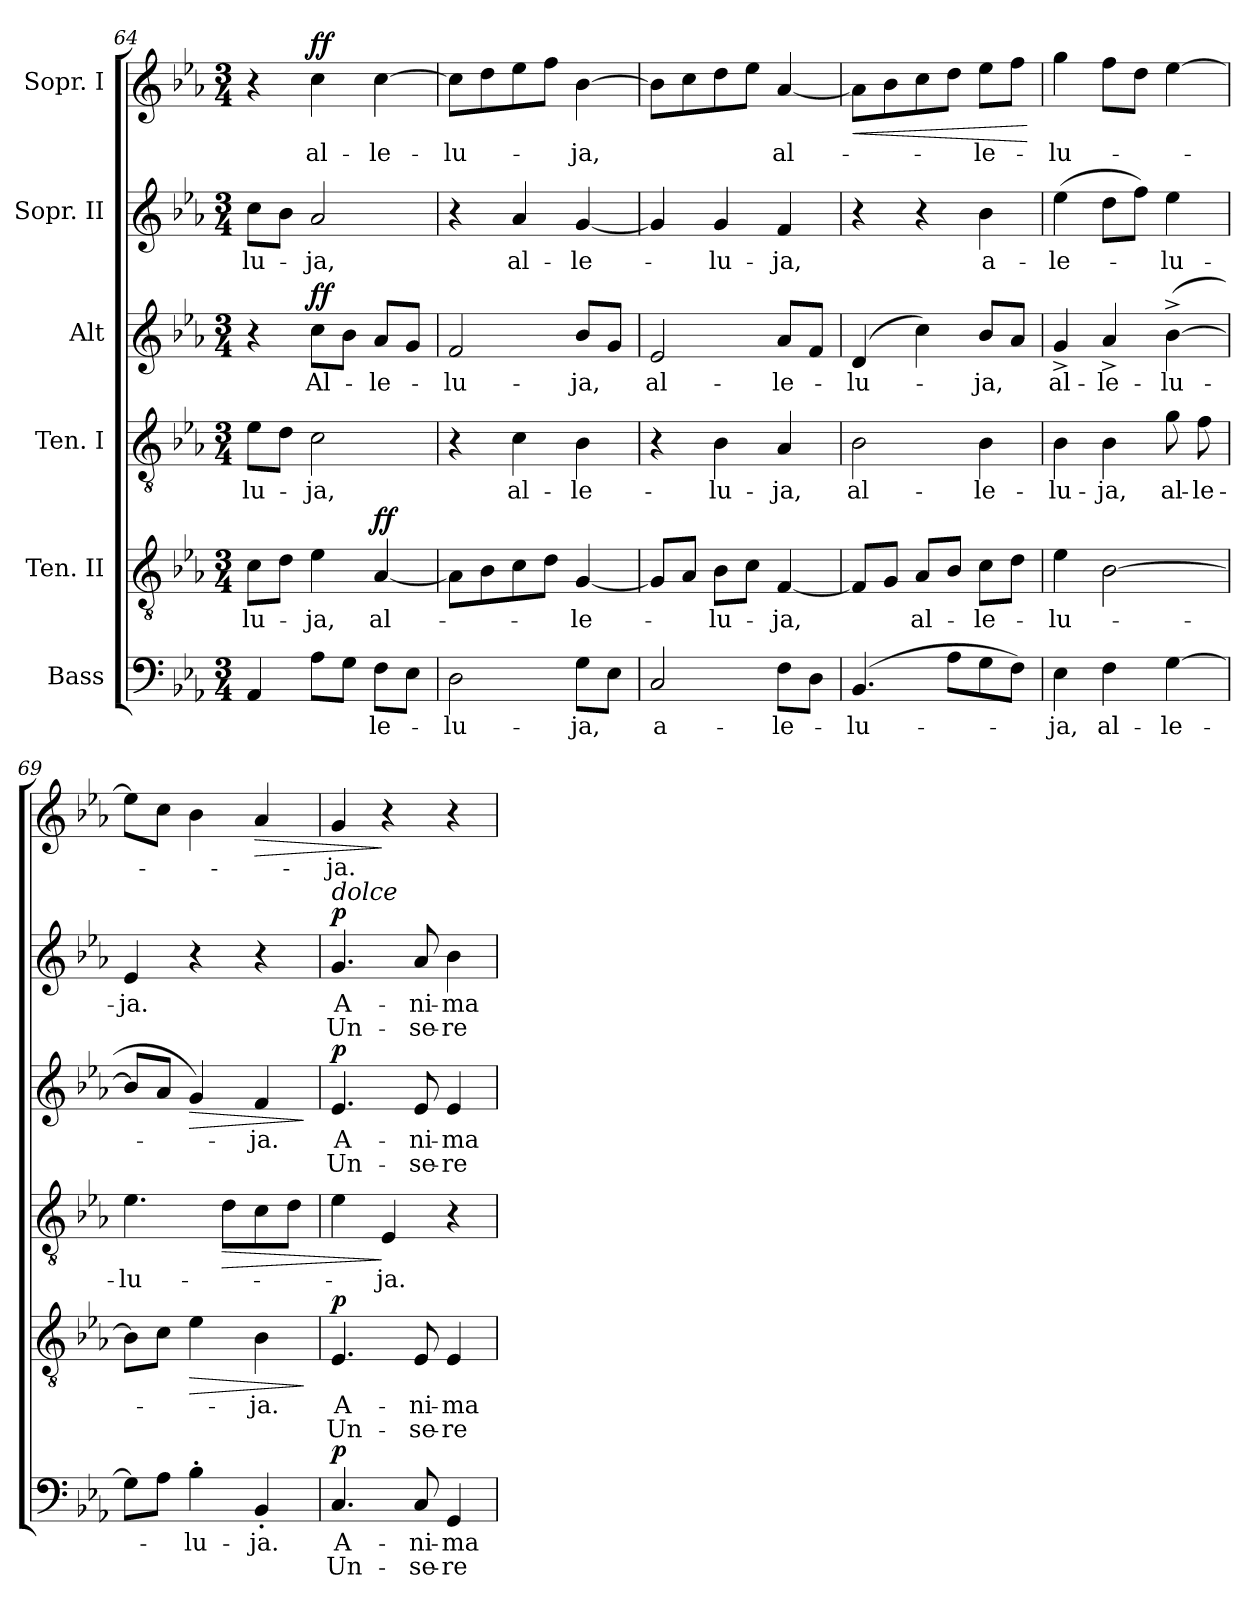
**kern	**text	**text	**dynam	**kern	**text	**text	**dynam	**kern	**text	**dynam	**kern	**text	**text	**dynam	**kern	**text	**text	**dynam	**kern	**text	**dynam
*part6	*part6	*part6	*part6	*part5	*part5	*part5	*part5	*part4	*part4	*part4	*part3	*part3	*part3	*part3	*part2	*part2	*part2	*part2	*part1	*part1	*part1
*staff6	*staff6	*staff6	*staff6	*staff5	*staff5	*staff5	*staff5	*staff4	*staff4	*staff4	*staff3	*staff3	*staff3	*staff3	*staff2	*staff2	*staff2	*staff2	*staff1	*staff1	*staff1
*I"Bass	*	*	*	*I"Ten. II	*	*	*	*I"Ten. I	*	*	*I"Alt	*	*	*	*I"Sopr. II	*	*	*	*I"Sopr. I	*	*
*clefF4	*	*	*	*clefGv2	*	*	*	*clefGv2	*	*	*clefG2	*	*	*	*clefG2	*	*	*	*clefG2	*	*
*k[b-e-a-]	*	*	*	*k[b-e-a-]	*	*	*	*k[b-e-a-]	*	*	*k[b-e-a-]	*	*	*	*k[b-e-a-]	*	*	*	*k[b-e-a-]	*	*
*E-:	*	*	*	*E-:	*	*	*	*E-:	*	*	*E-:	*	*	*	*E-:	*	*	*	*E-:	*	*
*M3/4	*	*	*	*M3/4	*	*	*	*M3/4	*	*	*M3/4	*	*	*	*M3/4	*	*	*	*M3/4	*	*
=64	=64	=64	=64	=64	=64	=64	=64	=64	=64	=64	=64	=64	=64	=64	=64	=64	=64	=64	=64	=64	=64
4AA-/	.	.	.	8c\L	-lu-	.	.	8e-\L	-lu-	.	4r	.	.	.	8cc\L	-lu-	.	.	4r	.	.
.	.	.	.	8d\J	.	.	.	8d\J	.	.	.	.	.	.	8b-\J	.	.	.	.	.	.
!	!	!	!	!	!	!	!	!	!	!	!	!	!	!LO:DY:a	!	!	!	!	!	!	!LO:DY:a
8A-\L	.	.	.	4e-\	-ja,	.	.	2c\	-ja,	.	8cc\L	Al-	.	ff	2a-/	-ja,	.	.	4cc\	al-	ff
8G\J	.	.	.	.	.	.	.	.	.	.	8b-\J	.	.	.	.	.	.	.	.	.	.
!	!	!	!	!	!	!	!LO:DY:a	!	!	!	!	!	!	!	!	!	!	!	!	!	!
8F\L	-le-	.	.	[4A-/	al-	.	ff	.	.	.	8a-/L	-le-	.	.	.	.	.	.	[4cc\	-le-	.
8E-\J	.	.	.	.	.	.	.	.	.	.	8g/J	.	.	.	.	.	.	.	.	.	.
=65	=65	=65	=65	=65	=65	=65	=65	=65	=65	=65	=65	=65	=65	=65	=65	=65	=65	=65	=65	=65	=65
2D\	-lu-	.	.	8A-\L]	.	.	.	4r	.	.	2f/	-lu-	.	.	4r	.	.	.	8cc\L]	-lu-	.
.	.	.	.	8B-\	.	.	.	.	.	.	.	.	.	.	.	.	.	.	8dd\	.	.
.	.	.	.	8c\	.	.	.	4c\	al-	.	.	.	.	.	4a-/	al-	.	.	8ee-\	.	.
.	.	.	.	8d\J	.	.	.	.	.	.	.	.	.	.	.	.	.	.	8ff\J	.	.
8G\L	-ja,	.	.	[4G/	-le-	.	.	4B-\	-le-	.	8b-/L	-ja,	.	.	[4g/	-le-	.	.	[4b-\	-ja,	.
8E-\J	.	.	.	.	.	.	.	.	.	.	8g/J	.	.	.	.	.	.	.	.	.	.
!!LO:PB:g=z
=66	=66	=66	=66	=66	=66	=66	=66	=66	=66	=66	=66	=66	=66	=66	=66	=66	=66	=66	=66	=66	=66
2C/	a-	.	.	8G/L]	.	.	.	4r	.	.	2e-/	al-	.	.	4g/]	.	.	.	8b-\L]	.	.
.	.	.	.	8A-/J	.	.	.	.	.	.	.	.	.	.	.	.	.	.	8cc\	.	.
.	.	.	.	8B-\L	-lu-	.	.	4B-\	-lu-	.	.	.	.	.	4g/	-lu-	.	.	8dd\	.	.
.	.	.	.	8c\J	.	.	.	.	.	.	.	.	.	.	.	.	.	.	8ee-\J	.	.
8F\L	-le-	.	.	[4F/	-ja,	.	.	4A-/	-ja,	.	8a-/L	-le-	.	.	4f/	-ja,	.	.	[4a-/	al-	.
8D\J	.	.	.	.	.	.	.	.	.	.	8f/J	.	.	.	.	.	.	.	.	.	.
=67	=67	=67	=67	=67	=67	=67	=67	=67	=67	=67	=67	=67	=67	=67	=67	=67	=67	=67	=67	=67	=67
!	!	!	!	!	!	!	!	!	!	!	!	!	!	!	!	!	!	!	!	!	!LO:HP:b
(>4.BB-/	-lu-	.	.	8F/L]	.	.	.	2B-\	al-	.	(4d/	-lu-	.	.	4r	.	.	.	8a-\L]	.	<
.	.	.	.	8G/J	.	.	.	.	.	.	.	.	.	.	.	.	.	.	8b-\	.	.
.	.	.	.	8A-/L	al-	.	.	.	.	.	4cc\)	.	.	.	4r	.	.	.	8cc\	.	.
8A-\L	.	.	.	8B-/J	.	.	.	.	.	.	.	.	.	.	.	.	.	.	8dd\J	.	.
8G\	.	.	.	8c\L	-le-	.	.	4B-\	-le-	.	8b-/L	-ja,	.	.	4b-\	a-	.	.	8ee-\L	-le-	.
8F\J)	.	.	.	8d\J	.	.	.	.	.	.	8a-/J	.	.	.	.	.	.	.	8ff\J	.	.
.	.	.	.	.	.	.	.	.	.	.	.	.	.	.	.	.	.	.	.	.	[
=68	=68	=68	=68	=68	=68	=68	=68	=68	=68	=68	=68	=68	=68	=68	=68	=68	=68	=68	=68	=68	=68
4E-\	-ja,	.	.	4e-\	-lu-	.	.	4B-\	-lu-	.	4g^/	al-	.	.	(4ee-\	-le-	.	.	4gg\	-lu-	.
4F\	al-	.	.	[2B-\	.	.	.	4B-\	-ja,	.	4a-^/	-le-	.	.	8dd\L	.	.	.	8ff\L	.	.
.	.	.	.	.	.	.	.	.	.	.	.	.	.	.	8ff\J)	.	.	.	8dd\J	.	.
[4G\	-le-	.	.	.	.	.	.	8g\	al-	.	([4b-^\	-lu-	.	.	4ee-\	-lu-	.	.	[4ee-\	.	.
.	.	.	.	.	.	.	.	8f\	-le-	.	.	.	.	.	.	.	.	.	.	.	.
=69	=69	=69	=69	=69	=69	=69	=69	=69	=69	=69	=69	=69	=69	=69	=69	=69	=69	=69	=69	=69	=69
8G\L]	.	.	.	8B-\L]	.	.	.	4.e-\	-lu-	.	8b-/L]	.	.	.	4e-/	-ja.	.	.	8ee-\L]	.	.
8A-\J	.	.	.	8c\J	.	.	.	.	.	.	8a-/J	.	.	.	.	.	.	.	8cc\J	.	.
!	!	!	!	!	!	!	!LO:HP:b	!	!	!	!	!	!	!LO:HP:b	!	!	!	!	!	!	!
4B-'\	-lu-	.	.	4e-\	.	.	>	.	.	.	4g/)	.	.	>	4r	.	.	.	4b-\	.	.
!	!	!	!	!	!	!	!	!	!	!LO:HP:b	!	!	!	!	!	!	!	!	!	!	!
.	.	.	.	.	.	.	.	8d\L	.	>	.	.	.	.	.	.	.	.	.	.	.
!	!	!	!	!	!	!	!	!	!	!	!	!	!	!	!	!	!	!	!	!	!LO:HP:b
4BB-'/	-ja.	.	.	4B-\	-ja.	.	.	8c\	.	.	4f/	-ja.	.	.	4r	.	.	.	4a-/	.	>
.	.	.	.	.	.	.	.	8d\J	.	.	.	.	.	.	.	.	.	.	.	.	.
.	.	.	.	.	.	.	]	.	.	.	.	.	.	]	.	.	.	.	.	.	.
=70	=70	=70	=70	=70	=70	=70	=70	=70	=70	=70	=70	=70	=70	=70	=70	=70	=70	=70	=70	=70	=70
!	!	!	!	!	!	!	!	!	!	!	!	!	!	!	!LO:TX:a:i:t=dolce	!	!	!	!	!	!
!	!	!	!LO:DY:a	!	!	!	!LO:DY:a	!	!	!	!	!	!	!LO:DY:a	!	!	!	!LO:DY:a	!	!	!
4.C/	A-	Un-	p	4.E-/	A-	Un-	p	4e-\	.	.	4.e-/	A-	Un-	p	4.g/	A-	Un-	p	4g/	-ja.	.
.	.	.	.	.	.	.	.	4E-/	-ja.	]	.	.	.	.	.	.	.	.	4r	.	]
8C/	-ni-	-se-	.	8E-/	-ni-	-se-	.	.	.	.	8e-/	-ni-	-se-	.	8a-/	-ni-	-se-	.	.	.	.
4GG/	-ma	-re	.	4E-/	-ma	-re	.	4r	.	.	4e-/	-ma	-re	.	4b-\	-ma	-re	.	4r	.	.
=	=	=	=	=	=	=	=	=	=	=	=	=	=	=	=	=	=	=	=	=	=
*-	*-	*-	*-	*-	*-	*-	*-	*-	*-	*-	*-	*-	*-	*-	*-	*-	*-	*-	*-	*-	*-
